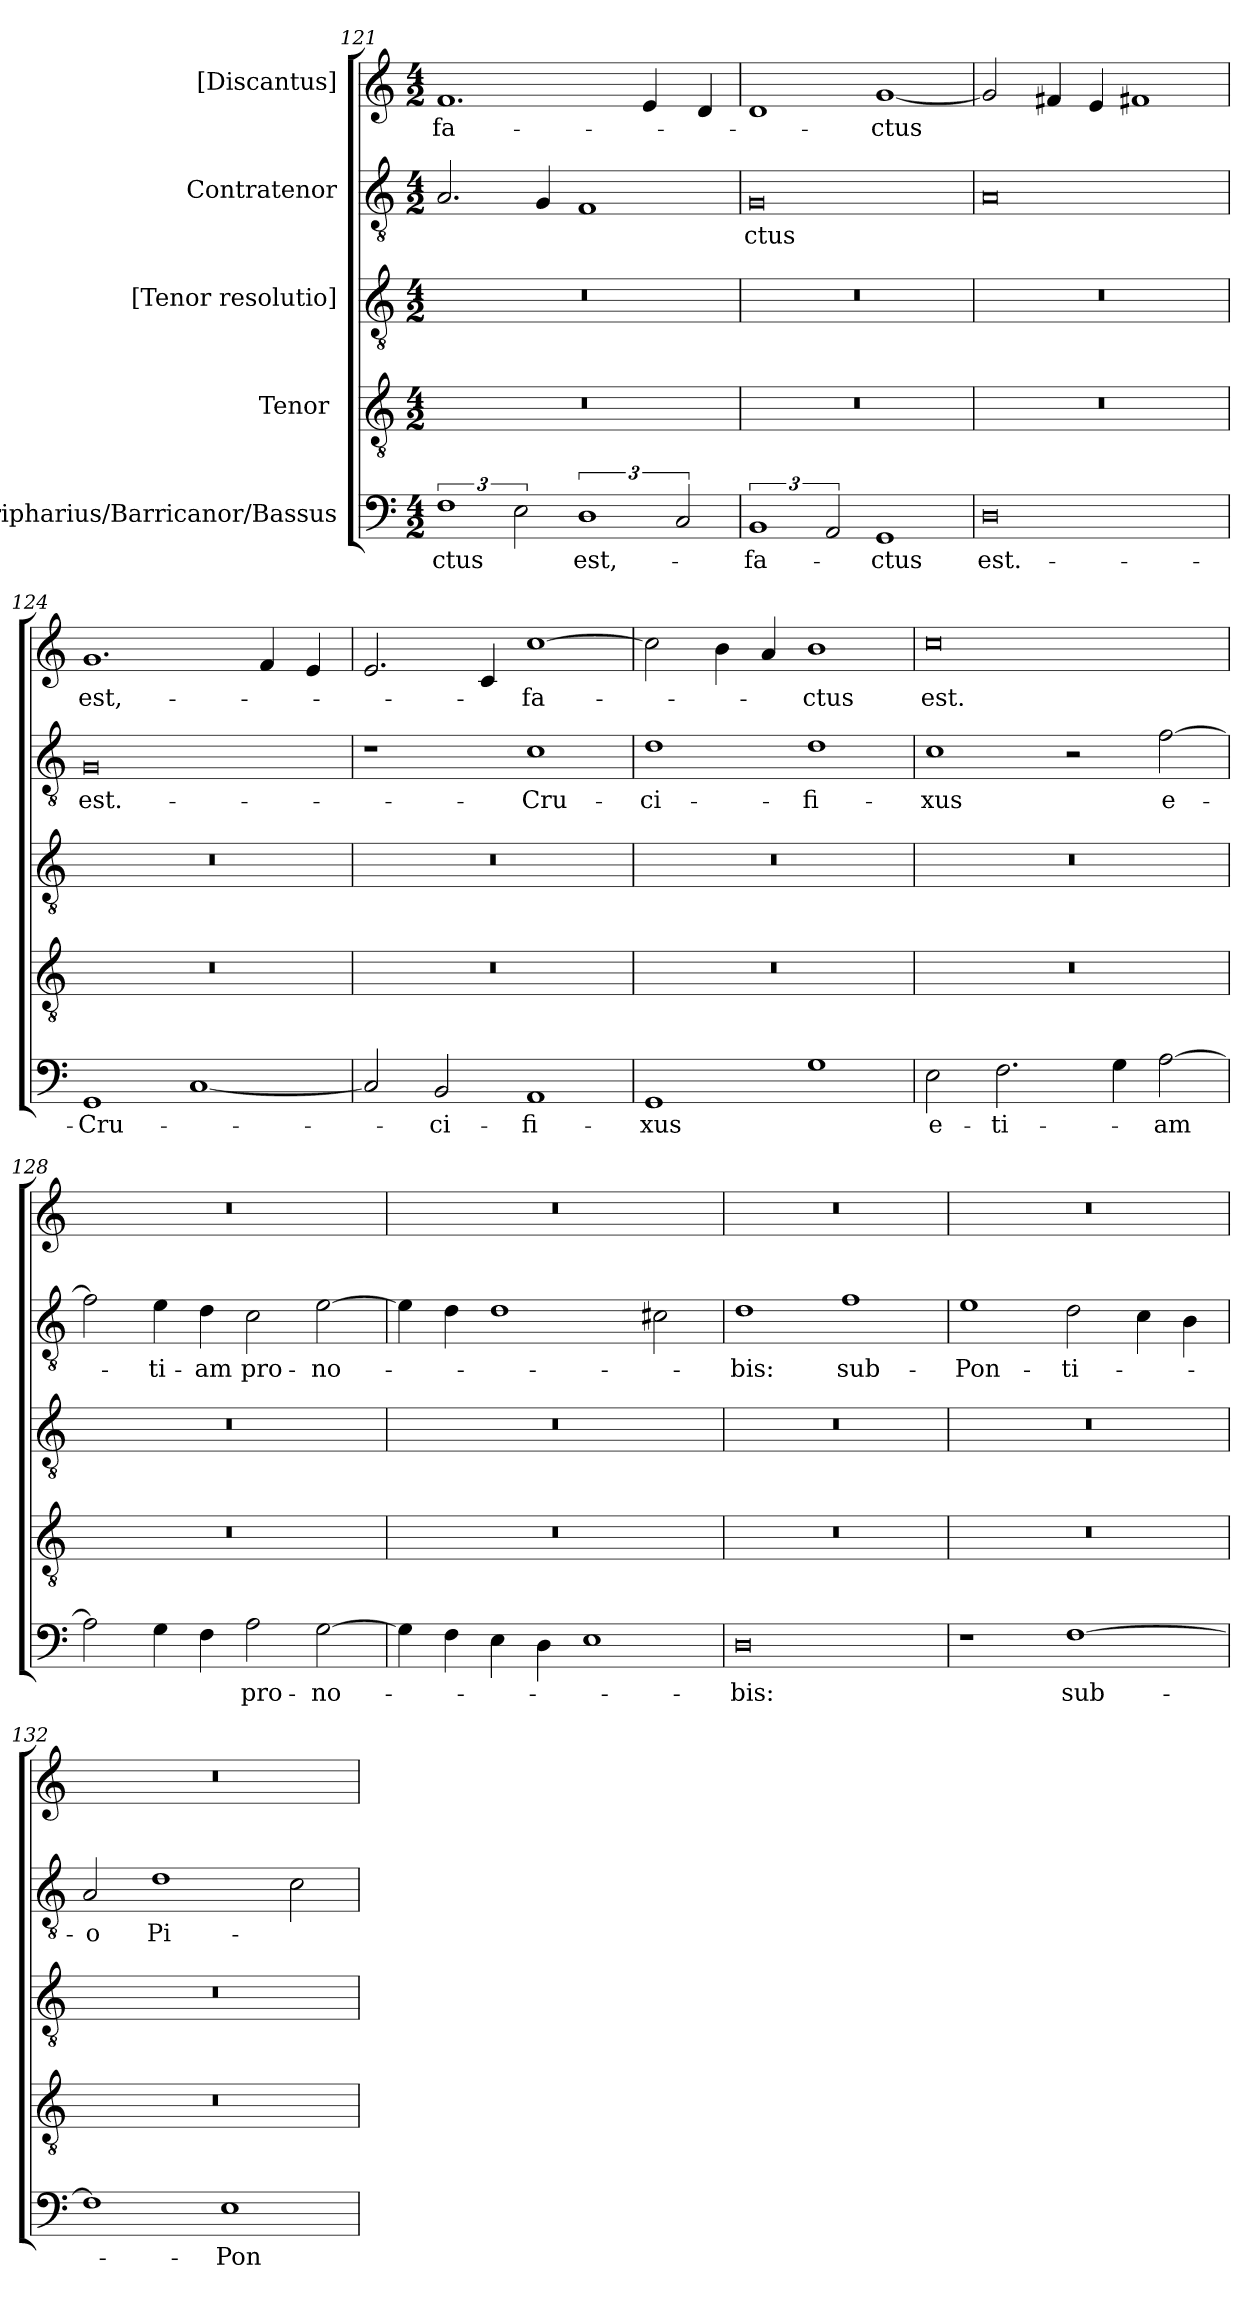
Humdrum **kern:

**kern	**text	**kern	**kern	**kern	**text	**kern	**text
*part5	*part5	*part4	*part3	*part2	*part2	*part1	*part1
*staff5	*staff5	*staff4	*staff3	*staff2	*staff2	*staff1	*staff1
*I"Barripharius/Barricanor/Bassus	*	*I"Tenor [2]	*I"[Tenor resolutio]	*I"Contratenor	*	*I"[Discantus]	*
*clefF4	*	*clefGv2	*clefGv2	*clefGv2	*	*clefG2	*
*k[]	*	*k[]	*k[]	*k[]	*	*k[]	*
*M4/2	*	*M4/2	*M4/2	*M4/2	*	*M4/2	*
=121	=121	=121	=121	=121	=121	=121	=121
3%2F\	-ctus	0r	0r	2.A/	.	1.f/	fa-
3E\	.	.	.	.	.	.	.
.	.	.	.	4G/	.	.	.
3%2D\	est,-	.	.	1F/	.	.	.
.	.	.	.	.	.	4e/	.
3C/	.	.	.	.	.	.	.
.	.	.	.	.	.	4d/	.
=122	=122	=122	=122	=122	=122	=122	=122
3%2BB/	fa-	0r	0r	0G/	-ctus	1d/	.
3AA/	.	.	.	.	.	.	.
1GG/	-ctus	.	.	.	.	[1g/	-ctus
=123	=123	=123	=123	=123	=123	=123	=123
0D\	est.-	0r	0r	0A/	.	2g/]	.
.	.	.	.	.	.	4f#X/	.
.	.	.	.	.	.	4e/	.
.	.	.	.	.	.	1f#X/	.
=124	=124	=124	=124	=124	=124	=124	=124
1GG/	Cru-	0r	0r	0G/	est.-	1.g/	est,-
[1C/	.	.	.	.	.	.	.
.	.	.	.	.	.	4f/	.
.	.	.	.	.	.	4e/	.
=125	=125	=125	=125	=125	=125	=125	=125
2C/]	.	0r	0r	1r	.	2.e/	.
2BB/	-ci-	.	.	.	.	.	.
.	.	.	.	.	.	4c/	.
1AA/	-fi-	.	.	1c\	Cru-	[1cc\	fa-
=126	=126	=126	=126	=126	=126	=126	=126
1GG/	-xus	0r	0r	1d\	-ci-	2cc\]	.
.	.	.	.	.	.	4b\	.
.	.	.	.	.	.	4a/	.
1G\	.	.	.	1d\	-fi-	1b\	-ctus
=127	=127	=127	=127	=127	=127	=127	=127
2E\	e-	0r	0r	1c\	-xus	0cc\	est.-
2.F\	-ti-	.	.	.	.	.	.
.	.	.	.	2r	.	.	.
4G\	.	.	.	.	.	.	.
[2A\	-am	.	.	[2f\	e-	.	.
=128	=128	=128	=128	=128	=128	=128	=128
2A\]	.	0r	0r	2f\]	.	0r	.
4G\	.	.	.	4e\	-ti-	.	.
4F\	.	.	.	4d\	-am	.	.
2A\	pro-	.	.	2c\	pro-	.	.
[2G\	no-	.	.	[2e\	no-	.	.
=129	=129	=129	=129	=129	=129	=129	=129
4G\]	.	0r	0r	4e\]	.	0r	.
4F\	.	.	.	4d\	.	.	.
4E\	.	.	.	1d\	.	.	.
4D\	.	.	.	.	.	.	.
1E\	.	.	.	.	.	.	.
.	.	.	.	2c#X\	.	.	.
=130	=130	=130	=130	=130	=130	=130	=130
0D\	-bis:	0r	0r	1d\	-bis:	0r	.
.	.	.	.	1f\	sub-	.	.
=131	=131	=131	=131	=131	=131	=131	=131
1r	.	0r	0r	1e\	Pon-	0r	.
[1F\	sub-	.	.	2d\	-ti-	.	.
.	.	.	.	4c\	.	.	.
.	.	.	.	4B\	.	.	.
=132	=132	=132	=132	=132	=132	=132	=132
1F\]	.	0r	0r	2A/	-o	0r	.
.	.	.	.	1d\	Pi-	.	.
1E\	Pon-	.	.	.	.	.	.
.	.	.	.	2c\	.	.	.
=	=	=	=	=	=	=	=
*-	*-	*-	*-	*-	*-	*-	*-
